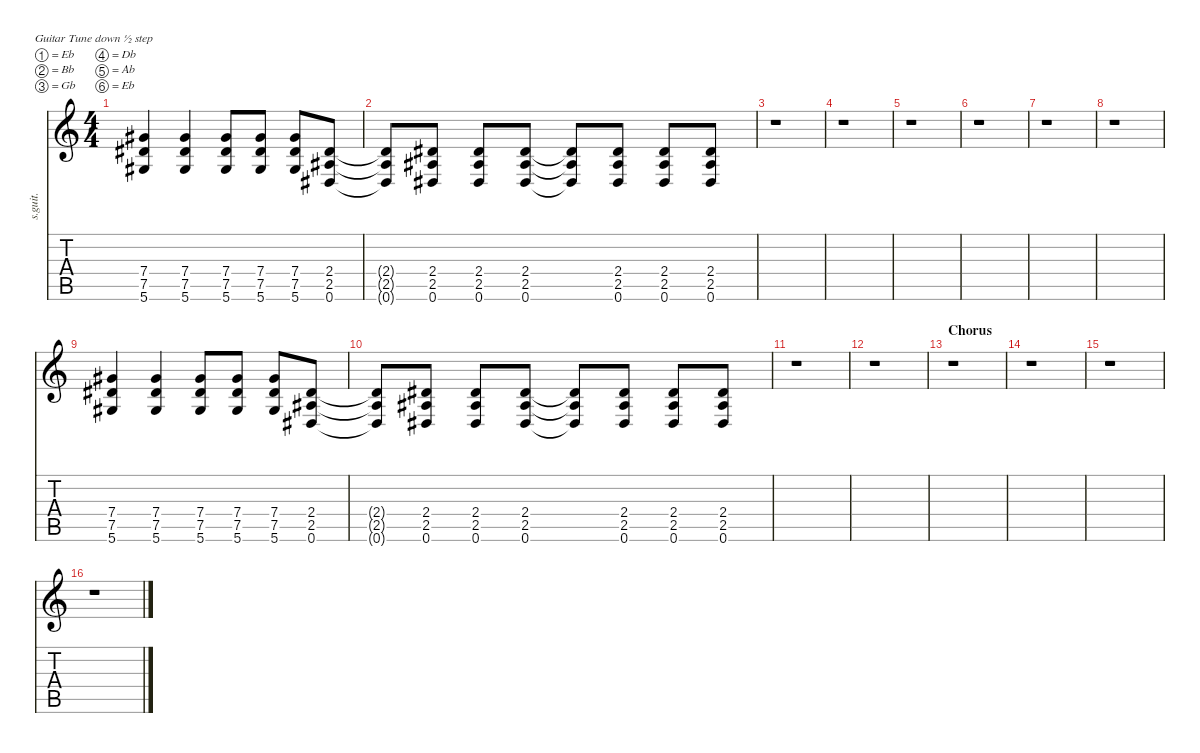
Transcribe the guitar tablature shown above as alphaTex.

\defaultSystemsLayout 4
\hideDynamics
\bracketExtendMode nobrackets
\track ("Billie Joe Armstrong - Extra" "s.guit.") {instrument distortionguitar}
\staff {score tabs}
\tuning (Eb4 Bb3 Gb3 Db3 Ab2 Eb2)
\ts (4 4)
\tempo (175 hide)
\clef g2
\ks c
(7.4{acc #} 7.5{acc #} 5.6{acc #}).4{lyrics (0 "") lyrics (1 "") lyrics (2 "") lyrics (3 "") lyrics (4 "") dy f} (7.4{acc #} 7.5{acc #} 5.6{acc #}).4{lyrics (0 "") lyrics (1 "") lyrics (2 "") lyrics (3 "") lyrics (4 "")} (7.4{acc #} 7.5{acc #} 5.6{acc #}).8{lyrics (0 "") lyrics (1 "") lyrics (2 "") lyrics (3 "") lyrics (4 "")} (7.4{acc #} 7.5{acc #} 5.6{acc #}).8{lyrics (0 "") lyrics (1 "") lyrics (2 "") lyrics (3 "") lyrics (4 "")} (7.4{acc #} 7.5{acc #} 5.6{acc #}).8{lyrics (0 "") lyrics (1 "") lyrics (2 "") lyrics (3 "") lyrics (4 "")} (2.4{acc #} 2.5{acc #} 0.6{acc #}).8{lyrics (0 "") lyrics (1 "") lyrics (2 "") lyrics (3 "") lyrics (4 "")} |
(2.4{t acc #} 2.5{t acc #} 0.6{t acc #}).8{lyrics (0 "") lyrics (1 "") lyrics (2 "") lyrics (3 "") lyrics (4 "")} (2.4{acc #} 2.5{acc #} 0.6{acc #}).8{lyrics (0 "") lyrics (1 "") lyrics (2 "") lyrics (3 "") lyrics (4 "")} (2.4{acc #} 2.5{acc #} 0.6{acc #}).8{lyrics (0 "") lyrics (1 "") lyrics (2 "") lyrics (3 "") lyrics (4 "")} (2.4{acc #} 2.5{acc #} 0.6{acc #}).8{lyrics (0 "") lyrics (1 "") lyrics (2 "") lyrics (3 "") lyrics (4 "")} (2.4{t acc #} 2.5{t acc #} 0.6{t acc #}).8{lyrics (0 "") lyrics (1 "") lyrics (2 "") lyrics (3 "") lyrics (4 "")} (2.4{acc #} 2.5{acc #} 0.6{acc #}).8{lyrics (0 "") lyrics (1 "") lyrics (2 "") lyrics (3 "") lyrics (4 "")} (2.4{acc #} 2.5{acc #} 0.6{acc #}).8{lyrics (0 "") lyrics (1 "") lyrics (2 "") lyrics (3 "") lyrics (4 "")} (2.4{acc #} 2.5{acc #} 0.6{acc #}).8{lyrics (0 "") lyrics (1 "") lyrics (2 "") lyrics (3 "") lyrics (4 "")} |
r.1 |
r.1 |
r.1 |
r.1 |
r.1 |
r.1 |
(7.4{acc #} 7.5{acc #} 5.6{acc #}).4{lyrics (0 "") lyrics (1 "") lyrics (2 "") lyrics (3 "") lyrics (4 "")} (7.4{acc #} 7.5{acc #} 5.6{acc #}).4{lyrics (0 "") lyrics (1 "") lyrics (2 "") lyrics (3 "") lyrics (4 "")} (7.4{acc #} 7.5{acc #} 5.6{acc #}).8{lyrics (0 "") lyrics (1 "") lyrics (2 "") lyrics (3 "") lyrics (4 "")} (7.4{acc #} 7.5{acc #} 5.6{acc #}).8{lyrics (0 "") lyrics (1 "") lyrics (2 "") lyrics (3 "") lyrics (4 "")} (7.4{acc #} 7.5{acc #} 5.6{acc #}).8{lyrics (0 "") lyrics (1 "") lyrics (2 "") lyrics (3 "") lyrics (4 "")} (2.4{acc #} 2.5{acc #} 0.6{acc #}).8{lyrics (0 "") lyrics (1 "") lyrics (2 "") lyrics (3 "") lyrics (4 "")} |
(2.4{t acc #} 2.5{t acc #} 0.6{t acc #}).8{lyrics (0 "") lyrics (1 "") lyrics (2 "") lyrics (3 "") lyrics (4 "")} (2.4{acc #} 2.5{acc #} 0.6{acc #}).8{lyrics (0 "") lyrics (1 "") lyrics (2 "") lyrics (3 "") lyrics (4 "")} (2.4{acc #} 2.5{acc #} 0.6{acc #}).8{lyrics (0 "") lyrics (1 "") lyrics (2 "") lyrics (3 "") lyrics (4 "")} (2.4{acc #} 2.5{acc #} 0.6{acc #}).8{lyrics (0 "") lyrics (1 "") lyrics (2 "") lyrics (3 "") lyrics (4 "")} (2.4{t acc #} 2.5{t acc #} 0.6{t acc #}).8{lyrics (0 "") lyrics (1 "") lyrics (2 "") lyrics (3 "") lyrics (4 "")} (2.4{acc #} 2.5{acc #} 0.6{acc #}).8{lyrics (0 "") lyrics (1 "") lyrics (2 "") lyrics (3 "") lyrics (4 "")} (2.4{acc #} 2.5{acc #} 0.6{acc #}).8{lyrics (0 "") lyrics (1 "") lyrics (2 "") lyrics (3 "") lyrics (4 "")} (2.4{acc #} 2.5{acc #} 0.6{acc #}).8{lyrics (0 "") lyrics (1 "") lyrics (2 "") lyrics (3 "") lyrics (4 "")} |
r.1 |
r.1 |
\section ("" "Chorus")
r.1 |
r.1 |
r.1 |
r.1
